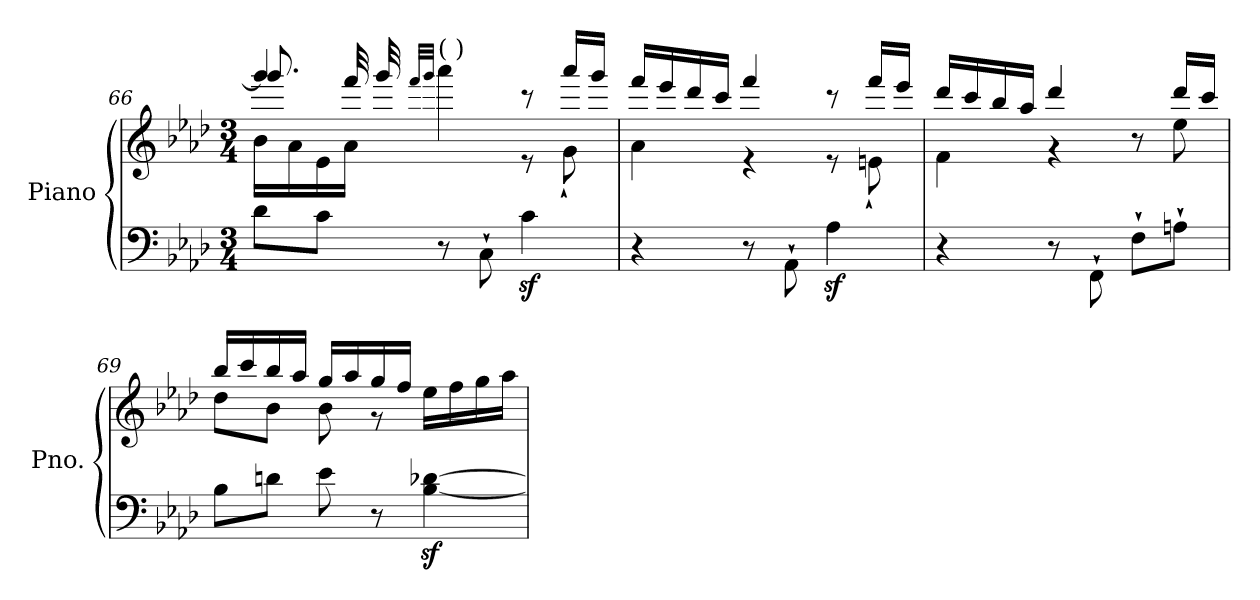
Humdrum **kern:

**kern	**kern
*part1	*part1
*staff2	*staff1
*I"Piano	*
*I'Pno.	*
*clefF4	*clefG2
*k[b-e-a-d-]	*k[b-e-a-d-]
*M3/4	*M3/4
=66	=66
*	*^
*	*	*^
8d-\L	4ggg/]	16b-\LL	8.ggg!
.	.	16a-\	.
8c\J	.	16e-\	.
.	.	16a-\JJ	32fff!
.	.	.	32ggg!
.	32qfff/LLL	.	.
.	32qggg/JJJ	.	.
!	!LO:TX:a:t=(   )	!	!
8r	4aaa-\	4ryy	2ryy
8C`\	.	.	.
4cz<\	8r	8r	.
.	16aaa-/LL	8g`\	.
.	16ggg/JJ	.	.
*	*	*v	*v
!!LO:LB:g=z
=67	=67	=67
4r	16fff/LL	4a-\
.	16eee-/	.
.	16ddd-/	.
.	16ccc/JJ	.
8r	4fff/	4r
8AA-`\	.	.
4A-z<\	8r	8r
.	16fff/LL	8en`\
.	16eee-/JJ	.
=68	=68	=68
4r	16ddd-/LL	4f\
.	16ccc/	.
.	16bb-/	.
.	16aa-/JJ	.
8r	4ddd-/	4r
8FF`\	.	.
8F`\L	8r	8ryy
8An`\J	16ddd-/LL	8ee-\
.	16ccc/JJ	.
!!LO:LB:g=z	!!
=69	=69	=69
8B-\L	16bb-/LL	8dd-\L
.	16ccc/	.
8dn\J	16bb-/	8b-\J
.	16aa-/JJ	.
8e-\	16gg/LL	8b-\
.	16aa-/	.
8r	16gg/	8r
.	16ff/JJ	.
[4B-\z< [4d-X\z<	16ee-\LL	4ryy
.	16ff\	.
.	16gg\	.
.	16aa-\JJ	.
*	*v	*v
=	=
*-	*-
